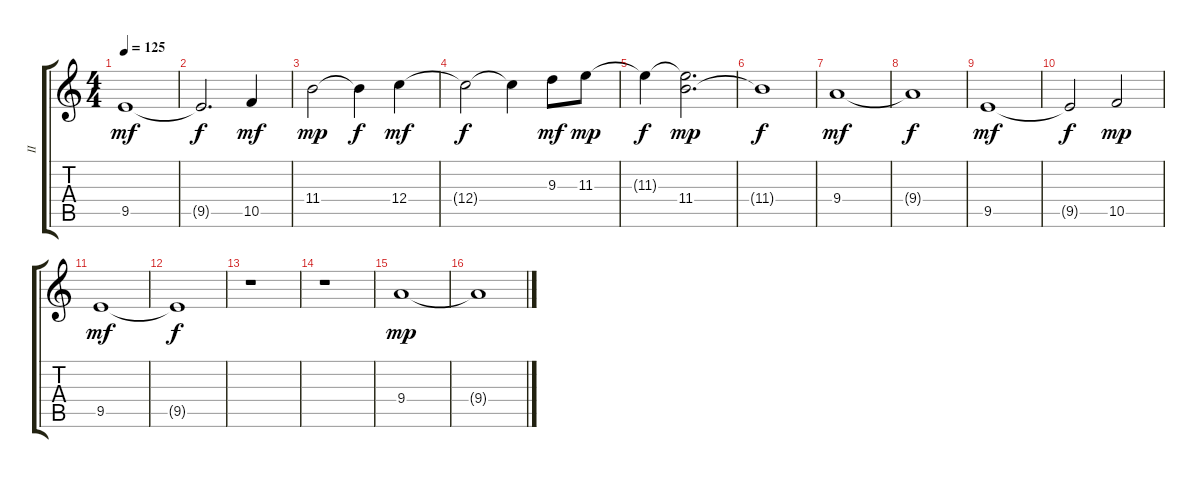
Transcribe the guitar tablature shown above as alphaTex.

\track ("II" "II") {instrument distortionguitar}
\staff {score tabs}
\tuning (D4 A3 F3 C3 G2 D2) {hide}
\ts (4 4)
\tempo 125
\clef g2
\ks c
9.5.1{dy mf} |
9.5{t}.2{d dy f} 10.5.4{dy mf} |
11.4.2{dy mp} 11.4{t}.4{dy f volume 4} 12.4.4{dy mf volume 13} |
12.4{t}.2{dy f} 12.4{t}.4{volume 4} 9.3.8{dy mf volume 13} 11.3.8{dy mp} |
11.3{t}.4{dy f volume 5} (11.3{t} 11.4).2{d dy mp volume 13} |
11.4{t}.1{dy f} |
9.4.1{dy mf} |
9.4{t}.1{dy f} |
9.5.1{dy mf} |
9.5{t}.2{dy f} 10.5.2{dy mp} |
9.5.1{dy mf} |
9.5{t}.1{dy f} |
r.1 |
r.1 |
9.4.1{dy mp} |
9.4{t}.1
